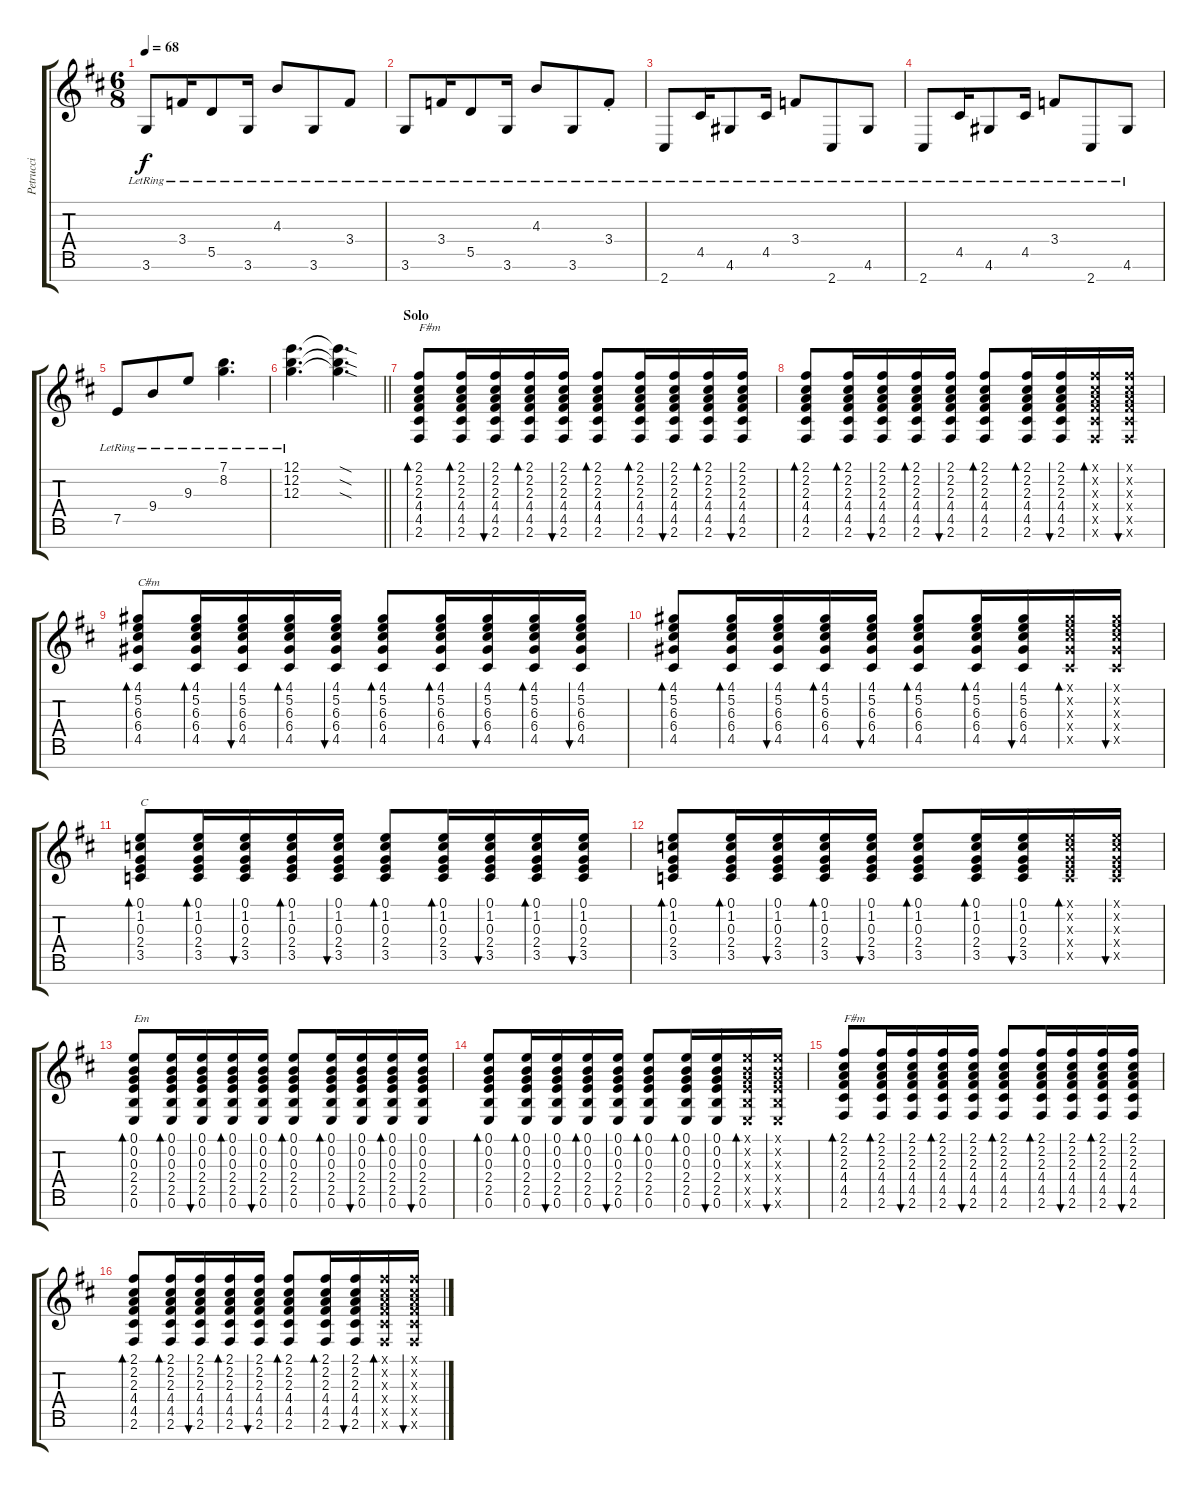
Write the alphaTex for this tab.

\track ("Petrucci" "Petrucci") {instrument electricguitarjazz}
\staff {score tabs}
\tuning (E4 B3 G3 D3 A2 E2 B1) {hide}
\ts (6 8)
\tempo 68
\clef g2
\ks d
3.6{lr}.8{dy f} 3.4{lr}.16 5.5{lr}.8 3.6{lr}.16 4.3{lr}.8 3.6{lr}.8 3.4{lr}.8 |
3.6{lr}.8 3.4{lr}.16 5.5{lr}.8 3.6{lr}.16 4.3{lr}.8 3.6{lr}.8 3.4{st lr}.8 |
2.7{lr}.8 4.5{lr}.16 4.6{lr}.8 4.5{lr}.16 3.4{lr}.8 2.7{lr}.8 4.6{lr}.8 |
2.7{lr}.8 4.5{lr}.16 4.6{lr}.8 4.5{lr}.16 3.4{lr}.8 2.7{lr}.8 4.6{lr}.8 |
7.5{lr}.8 9.4{lr}.8 9.3{lr}.8 (7.1{lr} 8.2{lr}).4{d} |
\barLineRight lightlight
(12.1{lr} 12.2{lr} 12.3{lr}).4{d} (12.1{sod t} 12.2{sod t} 12.3{sod t}).4{d} |
\section ("" "Solo")
(2.1 2.2 2.3 4.4 4.5 2.6).8{bd 60 txt "F#m" volume 9 instrument acousticguitarsteel} (2.1 2.2 2.3 4.4 4.5 2.6).16{bd 60} (2.1 2.2 2.3 4.4 4.5 2.6).16{bu 60} (2.1 2.2 2.3 4.4 4.5 2.6).16{bd 60} (2.1 2.2 2.3 4.4 4.5 2.6).16{bu 60} (2.1 2.2 2.3 4.4 4.5 2.6).8{bd 60} (2.1 2.2 2.3 4.4 4.5 2.6).16{bd 60} (2.1 2.2 2.3 4.4 4.5 2.6).16{bu 60} (2.1 2.2 2.3 4.4 4.5 2.6).16{bd 60} (2.1 2.2 2.3 4.4 4.5 2.6).16{bu 60} |
(2.1 2.2 2.3 4.4 4.5 2.6).8{bd 60} (2.1 2.2 2.3 4.4 4.5 2.6).16{bd 60} (2.1 2.2 2.3 4.4 4.5 2.6).16{bu 60} (2.1 2.2 2.3 4.4 4.5 2.6).16{bd 60} (2.1 2.2 2.3 4.4 4.5 2.6).16{bu 60} (2.1 2.2 2.3 4.4 4.5 2.6).8{bd 60} (2.1 2.2 2.3 4.4 4.5 2.6).16{bd 60} (2.1 2.2 2.3 4.4 4.5 2.6).16{bu 60} (2.1{x} 2.2{x} 2.3{x} 4.4{x} 4.5{x} 2.6{x}).16{bd 60} (2.1{x} 2.2{x} 2.3{x} 4.4{x} 4.5{x} 2.6{x}).16{bu 60} |
(4.1 5.2 6.3 6.4 4.5).8{bd 60 txt "C#m"} (4.1 5.2 6.3 6.4 4.5).16{bd 60} (4.1 5.2 6.3 6.4 4.5).16{bu 60} (4.1 5.2 6.3 6.4 4.5).16{bd 60} (4.1 5.2 6.3 6.4 4.5).16{bu 60} (4.1 5.2 6.3 6.4 4.5).8{bd 60} (4.1 5.2 6.3 6.4 4.5).16{bd 60} (4.1 5.2 6.3 6.4 4.5).16{bu 60} (4.1 5.2 6.3 6.4 4.5).16{bd 60} (4.1 5.2 6.3 6.4 4.5).16{bu 60} |
(4.1 5.2 6.3 6.4 4.5).8{bd 60} (4.1 5.2 6.3 6.4 4.5).16{bd 60} (4.1 5.2 6.3 6.4 4.5).16{bu 60} (4.1 5.2 6.3 6.4 4.5).16{bd 60} (4.1 5.2 6.3 6.4 4.5).16{bu 60} (4.1 5.2 6.3 6.4 4.5).8{bd 60} (4.1 5.2 6.3 6.4 4.5).16{bd 60} (4.1 5.2 6.3 6.4 4.5).16{bu 60} (4.1{x} 5.2{x} 6.3{x} 6.4{x} 4.5{x}).16{bd 60} (4.1{x} 5.2{x} 6.3{x} 6.4{x} 4.5{x}).16{bu 60} |
(0.1 1.2 0.3 2.4 3.5).8{bd 60 txt "C"} (0.1 1.2 0.3 2.4 3.5).16{bd 60} (0.1 1.2 0.3 2.4 3.5).16{bu 60} (0.1 1.2 0.3 2.4 3.5).16{bd 60} (0.1 1.2 0.3 2.4 3.5).16{bu 60} (0.1 1.2 0.3 2.4 3.5).8{bd 60} (0.1 1.2 0.3 2.4 3.5).16{bd 60} (0.1 1.2 0.3 2.4 3.5).16{bu 60} (0.1 1.2 0.3 2.4 3.5).16{bd 60} (0.1 1.2 0.3 2.4 3.5).16{bu 60} |
(0.1 1.2 0.3 2.4 3.5).8{bd 60} (0.1 1.2 0.3 2.4 3.5).16{bd 60} (0.1 1.2 0.3 2.4 3.5).16{bu 60} (0.1 1.2 0.3 2.4 3.5).16{bd 60} (0.1 1.2 0.3 2.4 3.5).16{bu 60} (0.1 1.2 0.3 2.4 3.5).8{bd 60} (0.1 1.2 0.3 2.4 3.5).16{bd 60} (0.1 1.2 0.3 2.4 3.5).16{bu 60} (0.1{x} 1.2{x} 0.3{x} 2.4{x} 3.5{x}).16{bd 60} (0.1{x} 1.2{x} 0.3{x} 2.4{x} 3.5{x}).16{bu 60} |
(0.1 0.2 0.3 2.4 2.5 0.6).8{bd 60 txt "Em"} (0.1 0.2 0.3 2.4 2.5 0.6).16{bd 60} (0.1 0.2 0.3 2.4 2.5 0.6).16{bu 60} (0.1 0.2 0.3 2.4 2.5 0.6).16{bd 60} (0.1 0.2 0.3 2.4 2.5 0.6).16{bu 60} (0.1 0.2 0.3 2.4 2.5 0.6).8{bd 60} (0.1 0.2 0.3 2.4 2.5 0.6).16{bd 60} (0.1 0.2 0.3 2.4 2.5 0.6).16{bu 60} (0.1 0.2 0.3 2.4 2.5 0.6).16{bd 60} (0.1 0.2 0.3 2.4 2.5 0.6).16{bu 60} |
(0.1 0.2 0.3 2.4 2.5 0.6).8{bd 60} (0.1 0.2 0.3 2.4 2.5 0.6).16{bd 60} (0.1 0.2 0.3 2.4 2.5 0.6).16{bu 60} (0.1 0.2 0.3 2.4 2.5 0.6).16{bd 60} (0.1 0.2 0.3 2.4 2.5 0.6).16{bu 60} (0.1 0.2 0.3 2.4 2.5 0.6).8{bd 60} (0.1 0.2 0.3 2.4 2.5 0.6).16{bd 60} (0.1 0.2 0.3 2.4 2.5 0.6).16{bu 60} (0.1{x} 0.2{x} 0.3{x} 2.4{x} 2.5{x} 0.6{x}).16{bd 60} (0.1{x} 0.2{x} 0.3{x} 2.4{x} 2.5{x} 0.6{x}).16{bu 60} |
(2.1 2.2 2.3 4.4 4.5 2.6).8{bd 60 txt "F#m"} (2.1 2.2 2.3 4.4 4.5 2.6).16{bd 60} (2.1 2.2 2.3 4.4 4.5 2.6).16{bu 60} (2.1 2.2 2.3 4.4 4.5 2.6).16{bd 60} (2.1 2.2 2.3 4.4 4.5 2.6).16{bu 60} (2.1 2.2 2.3 4.4 4.5 2.6).8{bd 60} (2.1 2.2 2.3 4.4 4.5 2.6).16{bd 60} (2.1 2.2 2.3 4.4 4.5 2.6).16{bu 60} (2.1 2.2 2.3 4.4 4.5 2.6).16{bd 60} (2.1 2.2 2.3 4.4 4.5 2.6).16{bu 60} |
(2.1 2.2 2.3 4.4 4.5 2.6).8{bd 60} (2.1 2.2 2.3 4.4 4.5 2.6).16{bd 60} (2.1 2.2 2.3 4.4 4.5 2.6).16{bu 60} (2.1 2.2 2.3 4.4 4.5 2.6).16{bd 60} (2.1 2.2 2.3 4.4 4.5 2.6).16{bu 60} (2.1 2.2 2.3 4.4 4.5 2.6).8{bd 60} (2.1 2.2 2.3 4.4 4.5 2.6).16{bd 60} (2.1 2.2 2.3 4.4 4.5 2.6).16{bu 60} (2.1{x} 2.2{x} 2.3{x} 4.4{x} 4.5{x} 2.6{x}).16{bd 60} (2.1{x} 2.2{x} 2.3{x} 4.4{x} 4.5{x} 2.6{x}).16{bu 60}
